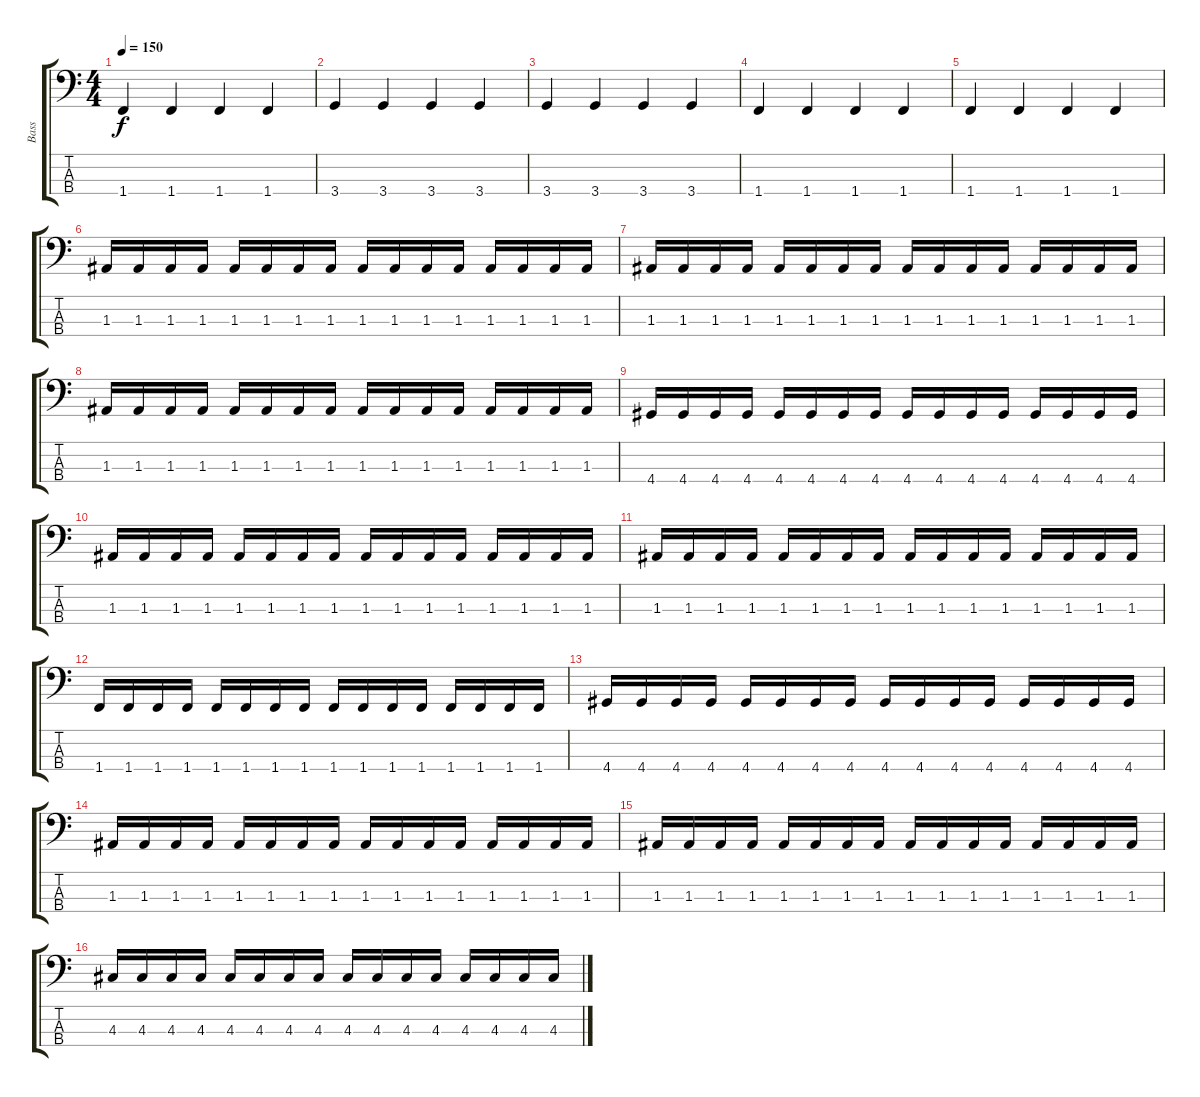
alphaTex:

\track ("Bass" "Bass") {instrument electricbassfinger}
\staff {score tabs}
\tuning (G2 D2 A1 E1) {hide}
\ts (4 4)
\tempo 150
\clef f4
\ks c
1.4.4{dy f} 1.4.4 1.4.4 1.4.4 |
3.4.4 3.4.4 3.4.4 3.4.4 |
3.4.4 3.4.4 3.4.4 3.4.4 |
1.4.4 1.4.4 1.4.4 1.4.4 |
1.4.4 1.4.4 1.4.4 1.4.4 |
1.3.16 1.3.16 1.3.16 1.3.16 1.3.16 1.3.16 1.3.16 1.3.16 1.3.16 1.3.16 1.3.16 1.3.16 1.3.16 1.3.16 1.3.16 1.3.16 |
1.3.16 1.3.16 1.3.16 1.3.16 1.3.16 1.3.16 1.3.16 1.3.16 1.3.16 1.3.16 1.3.16 1.3.16 1.3.16 1.3.16 1.3.16 1.3.16 |
1.3.16 1.3.16 1.3.16 1.3.16 1.3.16 1.3.16 1.3.16 1.3.16 1.3.16 1.3.16 1.3.16 1.3.16 1.3.16 1.3.16 1.3.16 1.3.16 |
4.4.16 4.4.16 4.4.16 4.4.16 4.4.16 4.4.16 4.4.16 4.4.16 4.4.16 4.4.16 4.4.16 4.4.16 4.4.16 4.4.16 4.4.16 4.4.16 |
1.3.16 1.3.16 1.3.16 1.3.16 1.3.16 1.3.16 1.3.16 1.3.16 1.3.16 1.3.16 1.3.16 1.3.16 1.3.16 1.3.16 1.3.16 1.3.16 |
1.3.16 1.3.16 1.3.16 1.3.16 1.3.16 1.3.16 1.3.16 1.3.16 1.3.16 1.3.16 1.3.16 1.3.16 1.3.16 1.3.16 1.3.16 1.3.16 |
1.4.16 1.4.16 1.4.16 1.4.16 1.4.16 1.4.16 1.4.16 1.4.16 1.4.16 1.4.16 1.4.16 1.4.16 1.4.16 1.4.16 1.4.16 1.4.16 |
4.4.16 4.4.16 4.4.16 4.4.16 4.4.16 4.4.16 4.4.16 4.4.16 4.4.16 4.4.16 4.4.16 4.4.16 4.4.16 4.4.16 4.4.16 4.4.16 |
1.3.16 1.3.16 1.3.16 1.3.16 1.3.16 1.3.16 1.3.16 1.3.16 1.3.16 1.3.16 1.3.16 1.3.16 1.3.16 1.3.16 1.3.16 1.3.16 |
1.3.16 1.3.16 1.3.16 1.3.16 1.3.16 1.3.16 1.3.16 1.3.16 1.3.16 1.3.16 1.3.16 1.3.16 1.3.16 1.3.16 1.3.16 1.3.16 |
4.3.16 4.3.16 4.3.16 4.3.16 4.3.16 4.3.16 4.3.16 4.3.16 4.3.16 4.3.16 4.3.16 4.3.16 4.3.16 4.3.16 4.3.16 4.3.16
